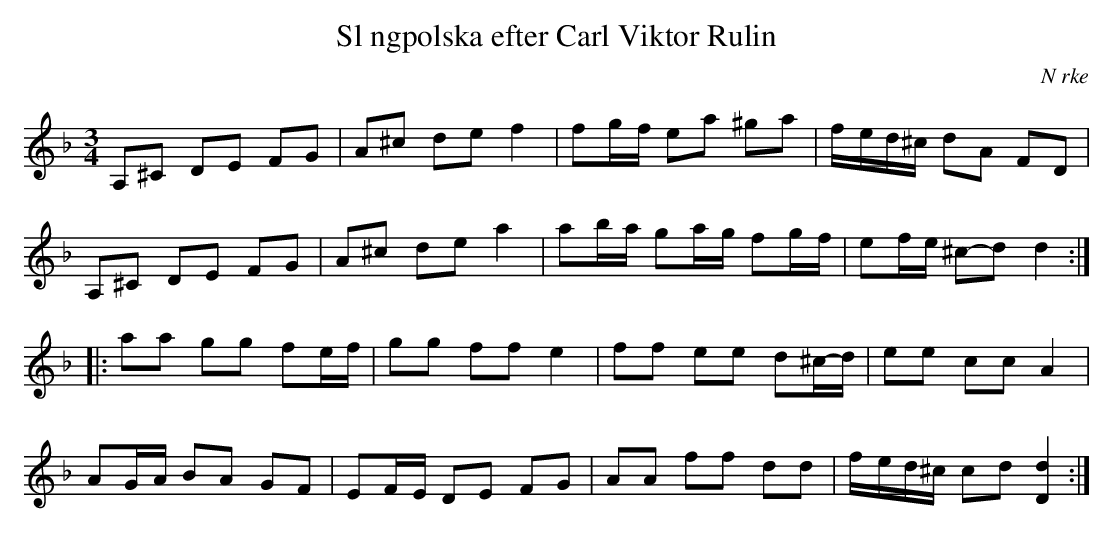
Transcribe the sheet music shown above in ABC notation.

X:1
T:Sl ngpolska efter Carl Viktor Rulin
L:1/8
M:3/4
O: N rke
K:Dm
A,-^C D-E FG | A-^c de f2 | fg/-f/ ea ^ga | f/-e/d/^c/ dA- FD |
A,-^C D-E FG | A-^c de a2 | ab/-a/ ga/-g/ fg/-f/ | ef/e/ ^c-d d2 ::
aa gg fe/f/ | gg ff e2 | ff ee d^c/-d/ | ee cc A2 |
AG/-A/ BA GF | EF/-E/ DE FG | AA ff dd | f/-e/d/^c/ c-d [Dd]2 :|
